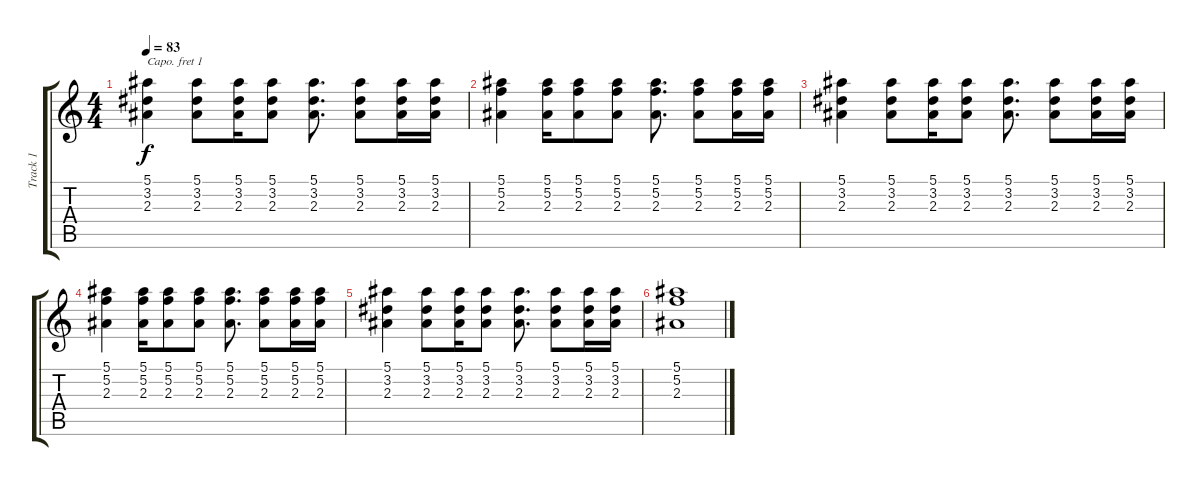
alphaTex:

\track ("Track 1" "Track 1") {instrument acousticguitarsteel}
\staff {score tabs}
\capo 1
\tuning (E4 B3 G3 D3 A2 E2) {hide}
\ts (4 4)
\tempo 83
\clef g2
\ks c
(5.1 3.2 2.3).4{dy f} (5.1 3.2 2.3).8 (5.1 3.2 2.3).16 (5.1 3.2 2.3).8 (5.1 3.2 2.3).8{d} (5.1 3.2 2.3).8 (5.1 3.2 2.3).16 (5.1 3.2 2.3).16 |
(5.1 5.2 2.3).4 (5.1 5.2 2.3).16 (5.1 5.2 2.3).8 (5.1 5.2 2.3).8 (5.1 5.2 2.3).8{d} (5.1 5.2 2.3).8 (5.1 5.2 2.3).16 (5.1 5.2 2.3).16 |
(5.1 3.2 2.3).4 (5.1 3.2 2.3).8 (5.1 3.2 2.3).16 (5.1 3.2 2.3).8 (5.1 3.2 2.3).8{d} (5.1 3.2 2.3).8 (5.1 3.2 2.3).16 (5.1 3.2 2.3).16 |
(5.1 5.2 2.3).4 (5.1 5.2 2.3).16 (5.1 5.2 2.3).8 (5.1 5.2 2.3).8 (5.1 5.2 2.3).8{d} (5.1 5.2 2.3).8 (5.1 5.2 2.3).16 (5.1 5.2 2.3).16 |
(5.1 3.2 2.3).4 (5.1 3.2 2.3).8 (5.1 3.2 2.3).16 (5.1 3.2 2.3).8 (5.1 3.2 2.3).8{d} (5.1 3.2 2.3).8 (5.1 3.2 2.3).16 (5.1 3.2 2.3).16 |
(5.1 5.2 2.3).1
